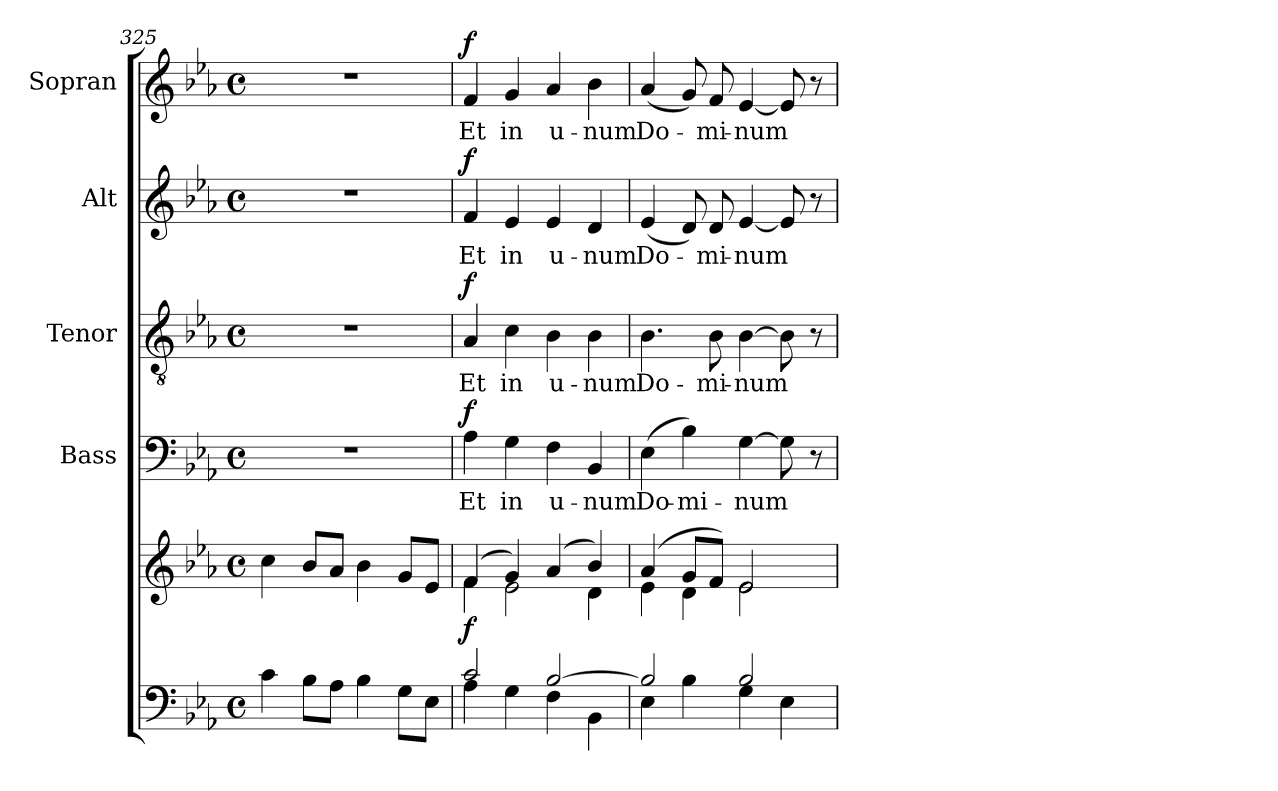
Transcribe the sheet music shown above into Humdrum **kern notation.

**kern	**kern	**dynam	**kern	**text	**dynam	**kern	**text	**dynam	**kern	**text	**dynam	**kern	**text	**dynam
*part5	*part5	*part5	*part4	*part4	*part4	*part3	*part3	*part3	*part2	*part2	*part2	*part1	*part1	*part1
*staff6	*staff5	*staff5/6	*staff4	*staff4	*staff4	*staff3	*staff3	*staff3	*staff2	*staff2	*staff2	*staff1	*staff1	*staff1
*	*	*	*I"Bass	*	*	*I"Tenor	*	*	*I"Alt	*	*	*I"Sopran	*	*
*	*	*	*I'B.	*	*	*I'T.	*	*	*I'A.	*	*	*I'S.	*	*
!!LO:PB:g=z
*clefF4	*clefG2	*	*clefF4	*	*	*clefGv2	*	*	*clefG2	*	*	*clefG2	*	*
*k[b-e-a-]	*k[b-e-a-]	*	*k[b-e-a-]	*	*	*k[b-e-a-]	*	*	*k[b-e-a-]	*	*	*k[b-e-a-]	*	*
*E-:	*E-:	*	*E-:	*	*	*E-:	*	*	*E-:	*	*	*E-:	*	*
*M4/4	*M4/4	*	*M4/4	*	*	*M4/4	*	*	*M4/4	*	*	*M4/4	*	*
*met(c)	*met(c)	*	*met(c)	*	*	*met(c)	*	*	*met(c)	*	*	*met(c)	*	*
=325	=325	=325	=325	=325	=325	=325	=325	=325	=325	=325	=325	=325	=325	=325
4c\	4cc\	.	1r	.	.	1r	.	.	1r	.	.	1r	.	.
8B-\L	8b-/L	.	.	.	.	.	.	.	.	.	.	.	.	.
8A-\J	8a-/J	.	.	.	.	.	.	.	.	.	.	.	.	.
4B-\	4b-\	.	.	.	.	.	.	.	.	.	.	.	.	.
8G\L	8g/L	.	.	.	.	.	.	.	.	.	.	.	.	.
8E-\J	8e-/J	.	.	.	.	.	.	.	.	.	.	.	.	.
=326	=326	=326	=326	=326	=326	=326	=326	=326	=326	=326	=326	=326	=326	=326
*^	*^	*	*	*	*	*	*	*	*	*	*	*	*	*
!	!	!	!	!LO:DY:b	!	!LO:LY:b	!LO:DY:a	!	!LO:LY:b	!LO:DY:a	!	!LO:LY:b	!LO:DY:a	!	!LO:LY:b	!LO:DY:a
2c/	4A-\	(4f/	4f\	f	4A-\	Et	f	4A-/	Et	f	4f/	Et	f	4f/	Et	f
!	!	!	!	!	!	!LO:LY:b	!	!	!LO:LY:b	!	!	!LO:LY:b	!	!	!LO:LY:b	!
.	4G\	4g/)	2e-\	.	4G\	in	.	4c\	in	.	4e-/	in	.	4g/	in	.
!	!	!	!	!	!	!LO:LY:b	!	!	!LO:LY:b	!	!	!LO:LY:b	!	!	!LO:LY:b	!
[>2B-/	4F\	(4a-/	.	.	4F\	u-	.	4B-\	u-	.	4e-/	u-	.	4a-/	u-	.
!	!	!	!	!	!	!LO:LY:b	!	!	!LO:LY:b	!	!	!LO:LY:b	!	!	!LO:LY:b	!
.	4BB-\	4b-/)	4d\	.	4BB-/	-num	.	4B-\	-num	.	4d/	-num	.	4b-\	-num	.
=327	=327	=327	=327	=327	=327	=327	=327	=327	=327	=327	=327	=327	=327	=327	=327	=327
!	!	!	!	!	!	!LO:LY:b	!	!	!LO:LY:b	!	!	!LO:LY:b	!	!	!LO:LY:b	!
2B-/]	4E-\	(4a-/	4e-\	.	(>4E-\	Do-	.	4.B-\	Do-	.	(<4e-/	Do-	.	(<4a-/	Do-	.
!	!	!	!	!	!	!LO:LY:b	!	!	!	!	!	!	!	!	!	!
.	4B-\	8g/L	4d\	.	4B-\)	-mi-	.	.	.	.	8d/)	.	.	8g/)	.	.
!	!	!	!	!	!	!	!	!	!LO:LY:b	!	!	!LO:LY:b	!	!	!LO:LY:b	!
.	.	8f/J)	.	.	.	.	.	8B-\	-mi-	.	8d/	-mi-	.	8f/	-mi-	.
!	!	!	!	!	!	!LO:LY:b	!	!	!LO:LY:b	!	!	!LO:LY:b	!	!	!LO:LY:b	!
2B-/	4G\	2e-/	2e-\	.	[4G\	-num	.	[4B-\	-num	.	[4e-/	-num	.	[4e-/	-num	.
.	4E-\	.	.	.	8G\]	.	.	8B-\]	.	.	8e-/]	.	.	8e-/]	.	.
.	.	.	.	.	8r	.	.	8r	.	.	8r	.	.	8r	.	.
*v	*v	*	*	*	*	*	*	*	*	*	*	*	*	*	*	*
*	*v	*v	*	*	*	*	*	*	*	*	*	*	*	*	*
=	=	=	=	=	=	=	=	=	=	=	=	=	=	=
*-	*-	*-	*-	*-	*-	*-	*-	*-	*-	*-	*-	*-	*-	*-
